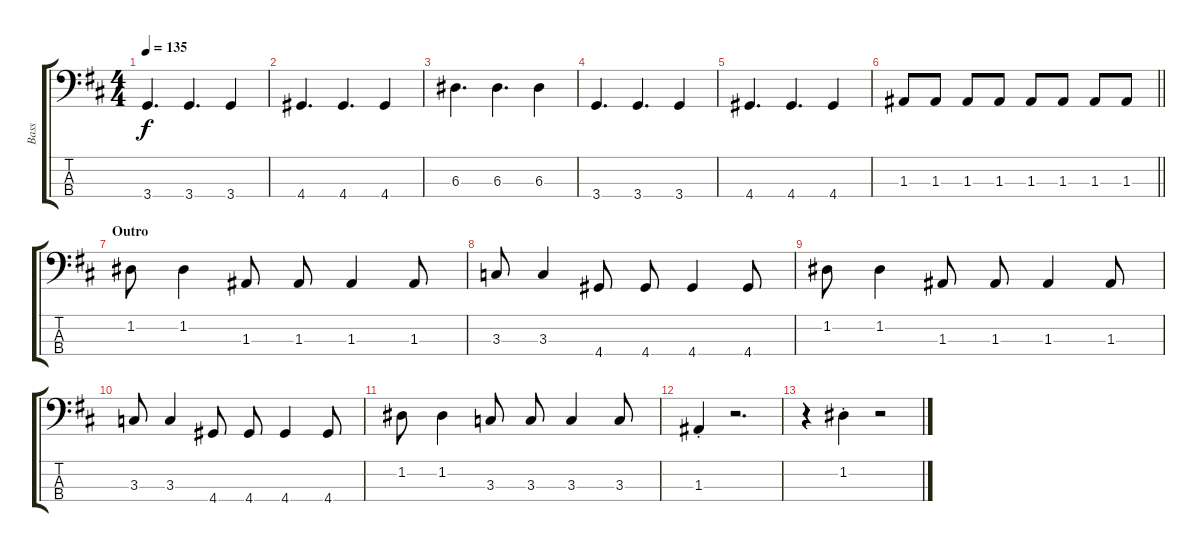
\track ("Bass" "Bass") {instrument electricbassfinger}
\staff {score tabs}
\tuning (G2 D2 A1 E1) {hide}
\ts (4 4)
\tempo 135
\clef f4
\ks d
3.4.4{d dy f} 3.4.4{d} 3.4.4 |
4.4.4{d} 4.4.4{d} 4.4.4 |
6.3.4{d} 6.3.4{d} 6.3.4 |
3.4.4{d} 3.4.4{d} 3.4.4 |
4.4.4{d} 4.4.4{d} 4.4.4 |
\barLineRight lightlight
1.3.8 1.3.8 1.3.8 1.3.8 1.3.8 1.3.8 1.3.8 1.3.8 |
\section ("" "Outro")
1.2.8 1.2.4 1.3.8 1.3.8 1.3.4 1.3.8 |
3.3.8 3.3.4 4.4.8 4.4.8 4.4.4 4.4.8 |
1.2.8 1.2.4 1.3.8 1.3.8 1.3.4 1.3.8 |
3.3.8 3.3.4 4.4.8 4.4.8 4.4.4 4.4.8 |
1.2.8 1.2.4 3.3.8 3.3.8 3.3.4 3.3.8 |
1.3{st}.4 r.2{d} |
r.4 1.2{st}.4 r.2
